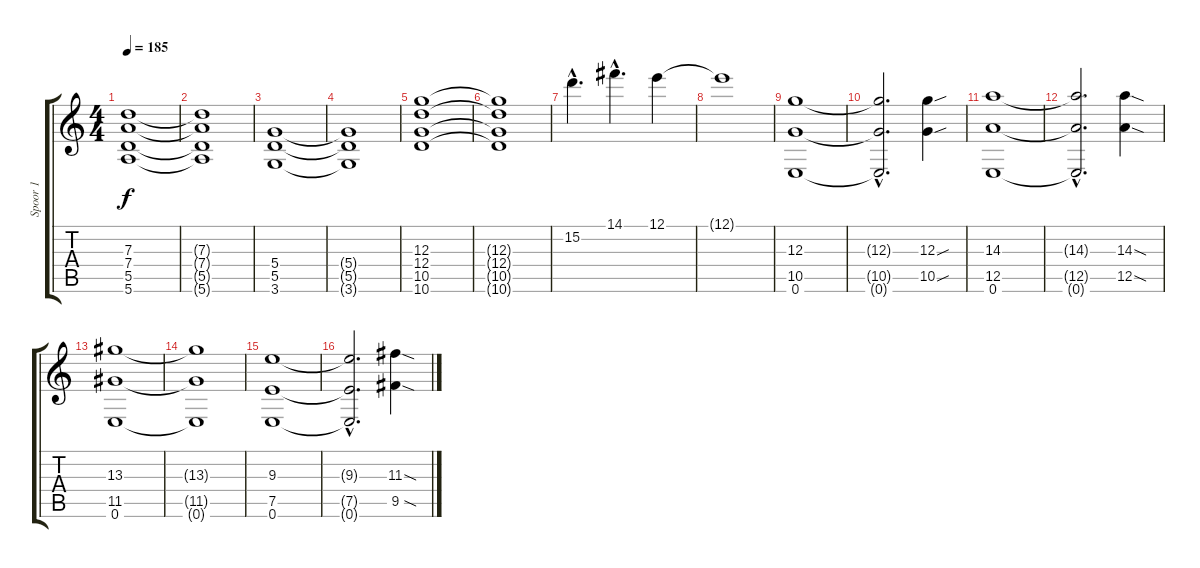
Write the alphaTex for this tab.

\track ("Spoor 1" "Spoor 1") {instrument distortionguitar}
\staff {score tabs}
\tuning (E4 B3 G3 D3 A2 E2) {hide}
\ts (4 4)
\tempo 185
\clef g2
\ks c
(7.3 7.4 5.5 5.6).1{dy f} |
(7.3{t} 7.4{t} 5.5{t} 5.6{t}).1 |
(5.4 5.5 3.6).1 |
(5.4{t} 5.5{t} 3.6{t}).1 |
(12.3 12.4 10.5 10.6).1 |
(12.3{t} 12.4{t} 10.5{t} 10.6{t}).1 |
15.2{hac}.4{d} 14.1{hac}.4{d} 12.1.4 |
12.1{t}.1 |
(12.3 10.5 0.6).1 |
(12.3{hac t} 10.5{hac t} 0.6{hac t}).2{d} (12.3{sou} 10.5{sou}).4 |
(14.3 12.5 0.6).1 |
(14.3{hac t} 12.5{hac t} 0.6{hac t}).2{d} (14.3{sod} 12.5{sod}).4 |
(13.3 11.5 0.6).1 |
(13.3{t} 11.5{t} 0.6{t}).1 |
(9.3 7.5 0.6).1 |
(9.3{hac t} 7.5{hac t} 0.6{hac t}).2{d} (11.3{sod} 9.5{sod}).4
